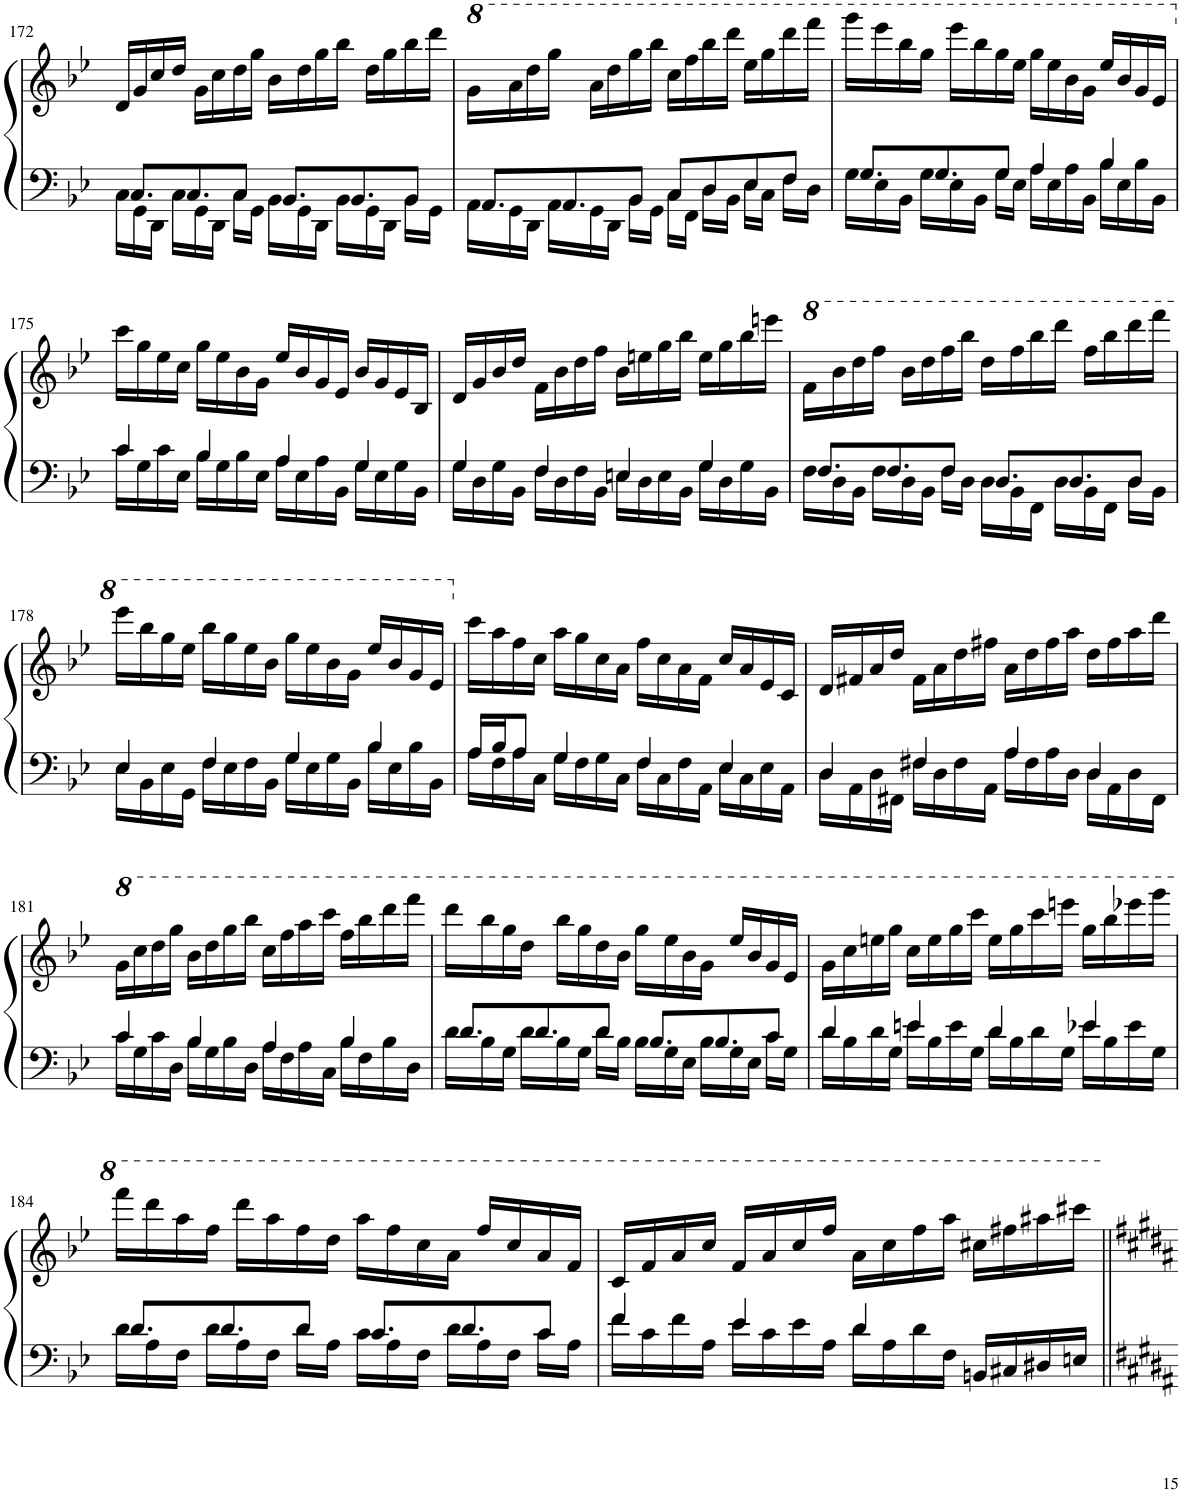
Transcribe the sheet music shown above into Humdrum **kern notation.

**kern	**kern
*part1	*part1
*staff2	*staff1
*I"Piano	*
*I'Pno.	*
!!LO:PB:g=z
*clefF4	*clefG2
*k[b-e-]	*k[b-e-]
*M4/4	*M4/4
=172	=172
*^	*
8.C/L	16C\LL	16d/LL
.	16GG\	16g/
.	16DD\JJ	16cc/
8.C/	16C\LL	16dd/JJ
.	16GG\	16g\LL
.	16DD\JJ	16cc\
8C/J	16C\LL	16dd\
.	16GG\JJ	16gg\JJ
8.BB-/L	16BB-\LL	16b-\LL
.	16GG\	16dd\
.	16DD\JJ	16gg\
8.BB-/	16BB-\LL	16bb-\JJ
.	16GG\	16dd\LL
.	16DD\JJ	16gg\
8BB-/J	16BB-\LL	16bb-\
.	16GG\JJ	16ddd\JJ
=173	=173	=173
*	*	*8va
8.AA/L	16AA\LL	16gg\LL
.	16GG\	16aa\
.	16DD\JJ	16ddd\
8.AA/	16AA\LL	16ggg\JJ
.	16GG\	16aa\LL
.	16DD\JJ	16ddd\
8BB-/J	16BB-\LL	16ggg\
.	16GG\JJ	16bbb-\JJ
8C/L	16C\LL	16ccc\LL
.	16FF\JJ	16fff\
8D/	16D\LL	16bbb-\
.	16BB-\JJ	16dddd\JJ
8E-/	16E-\LL	16eee-\LL
.	16C\JJ	16ggg\
8F/J	16F\LL	16dddd\
.	16D\JJ	16ffff\JJ
=174	=174	=174
8.G/L	16G\LL	16gggg\LL
.	16E-\	16eeee-\
.	16BB-\JJ	16bbb-\
8.G/	16G\LL	16ggg\JJ
.	16E-\	16eeee-\LL
.	16BB-\JJ	16bbb-\
8G/J	16G\LL	16ggg\
.	16E-\JJ	16eee-\JJ
4A/	16A\LL	16ggg\LL
.	16E-\	16eee-\
.	16A\	16bb-\
.	16BB-\JJ	16gg\JJ
4B-/	16B-\LL	16eee-/LL
.	16E-\	16bb-/
.	16B-\	16gg/
.	16BB-\JJ	16ee-/JJ
!!LO:LB:g=z
=175	=175	=175
*	*	*X8va
4c/	16c\LL	16ccc\LL
.	16G\	16gg\
.	16c\	16ee-\
.	16E-\JJ	16cc\JJ
4B-/	16B-\LL	16gg\LL
.	16G\	16ee-\
.	16B-\	16b-\
.	16E-\JJ	16g\JJ
4A/	16A\LL	16ee-/LL
.	16E-\	16b-/
.	16A\	16g/
.	16BB-\JJ	16e-/JJ
4G/	16G\LL	16b-/LL
.	16E-\	16g/
.	16G\	16e-/
.	16BB-\JJ	16B-/JJ
=176	=176	=176
4G/	16G\LL	16d/LL
.	16D\	16g/
.	16G\	16b-/
.	16BB-\JJ	16dd/JJ
4F/	16F\LL	16f\LL
.	16D\	16b-\
.	16F\	16dd\
.	16BB-\JJ	16ff\JJ
4En/	16E\LL	16b-\LL
.	16D\	16een\
.	16E\	16gg\
.	16BB-\JJ	16bb-\JJ
4G/	16G\LL	16ee\LL
.	16D\	16gg\
.	16G\	16bb-\
.	16BB-\JJ	16eeen\JJ
=177	=177	=177
*	*	*8va
8.F/L	16F\LL	16ff\LL
.	16D\	16bb-\
.	16BB-\JJ	16ddd\
8.F/	16F\LL	16fff\JJ
.	16D\	16bb-\LL
.	16BB-\JJ	16ddd\
8F/J	16F\LL	16fff\
.	16D\JJ	16bbb-\JJ
8.D/L	16D\LL	16ddd\LL
.	16BB-\	16fff\
.	16FF\JJ	16bbb-\
8.D/	16D\LL	16dddd\JJ
.	16BB-\	16fff\LL
.	16FF\JJ	16bbb-\
8D/J	16D\LL	16dddd\
.	16BB-\JJ	16ffff\JJ
!!LO:LB:g=z
=178	=178	=178
4E-/	16E-\LL	16eeee-\LL
.	16BB-\	16bbb-\
.	16E-\	16ggg\
.	16GG\JJ	16eee-\JJ
4F/	16F\LL	16bbb-\LL
.	16E-\	16ggg\
.	16F\	16eee-\
.	16BB-\JJ	16bb-\JJ
4G/	16G\LL	16ggg\LL
.	16E-\	16eee-\
.	16G\	16bb-\
.	16BB-\JJ	16gg\JJ
4B-/	16B-\LL	16eee-/LL
.	16E-\	16bb-/
.	16B-\	16gg/
.	16BB-\JJ	16ee-/JJ
=179	=179	=179
*	*	*X8va
16A/LL	16A\LL	16ccc\LL
16B-/J	16F\	16aa\
8A/J	16A\	16ff\
.	16C\JJ	16cc\JJ
4G/	16G\LL	16aa\LL
.	16F\	16gg\
.	16G\	16cc\
.	16C\JJ	16a\JJ
4F/	16F\LL	16ff\LL
.	16C\	16cc\
.	16F\	16a\
.	16AA\JJ	16f\JJ
4E-/	16E-\LL	16cc/LL
.	16C\	16a/
.	16E-\	16e-/
.	16AA\JJ	16c/JJ
=180	=180	=180
4D/	16D\LL	16d/LL
.	16AA\	16f#X/
.	16D\	16a/
.	16FF#X\JJ	16dd/JJ
4F#X/	16F#\LL	16f#\LL
.	16D\	16a\
.	16F#\	16dd\
.	16AA\JJ	16ff#X\JJ
4A/	16A\LL	16a\LL
.	16F#\	16dd\
.	16A\	16ff#\
.	16D\JJ	16aa\JJ
4D/	16D\LL	16dd\LL
.	16AA\	16ff#\
.	16D\	16aa\
.	16FF#\JJ	16ddd\JJ
!!LO:LB:g=z
=181	=181	=181
4c/	16c\LL	16gg\LL
.	16G\	16ccc\
.	16c\	16ddd\
.	16D\JJ	16ggg\JJ
4B-/	16B-\LL	16bb-\LL
.	16G\	16ddd\
.	16B-\	16ggg\
.	16D\JJ	16bbb-\JJ
4A/	16A\LL	16ccc\LL
.	16F\	16fff\
.	16A\	16aaa\
.	16C\JJ	16cccc\JJ
4B-/	16B-\LL	16fff\LL
.	16F\	16bbb-\
.	16B-\	16dddd\
.	16D\JJ	16ffff\JJ
=182	=182	=182
8.d/L	16d\LL	16dddd\LL
.	16B-\	16bbb-\
.	16G\JJ	16ggg\
8.d/	16d\LL	16ddd\JJ
.	16B-\	16bbb-\LL
.	16G\JJ	16ggg\
8d/J	16d\LL	16ddd\
.	16B-\JJ	16bb-\JJ
8.B-/L	16B-\LL	16ggg\LL
.	16G\	16eee-\
.	16E-\JJ	16bb-\
8.B-/	16B-\LL	16gg\JJ
.	16G\	16eee-/LL
.	16E-\JJ	16bb-/
8c/J	16c\LL	16gg/
.	16G\JJ	16ee-/JJ
=183	=183	=183
4d/	16d\LL	16gg\LL
.	16B-\	16ccc\
.	16d\	16eeen\
.	16G\JJ	16ggg\JJ
4en/	16e\LL	16ccc\LL
.	16B-\	16eee\
.	16e\	16ggg\
.	16G\JJ	16cccc\JJ
4d/	16d\LL	16eee\LL
.	16B-\	16ggg\
.	16d\	16cccc\
.	16G\JJ	16eeeen\JJ
4e-X/	16e-\LL	16ggg\LL
.	16B-\	16bbb-\
.	16e-\	16eeee-X\
.	16G\JJ	16gggg\JJ
!!LO:LB:g=z
=184	=184	=184
8.d/L	16d\LL	16ffff\LL
.	16A\	16dddd\
.	16F\JJ	16aaa\
8.d/	16d\LL	16fff\JJ
.	16A\	16dddd\LL
.	16F\JJ	16aaa\
8d/J	16d\LL	16fff\
.	16A\JJ	16ddd\JJ
8.c/L	16c\LL	16aaa\LL
.	16A\	16fff\
.	16F\JJ	16ccc\
8.d/	16d\LL	16aa\JJ
.	16A\	16fff/LL
.	16F\JJ	16ccc/
8c/J	16c\LL	16aa/
.	16A\JJ	16ff/JJ
=185	=185	=185
4f/	16f\LL	16cc/LL
.	16c\	16ff/
.	16f\	16aa/
.	16A\JJ	16ccc/JJ
4e-/	16e-\LL	16ff/LL
.	16c\	16aa/
.	16e-\	16ccc/
.	16A\JJ	16fff/JJ
4d/	16d\LL	16aa\LL
.	16A\	16ccc\
.	16d\	16fff\
.	16F\JJ	16aaa\JJ
16BBn/LL	4ryy	16ccc#X\LL
16C#X/	.	16fff#X\
16D#X/	.	16aaa#X\
16En/JJ	.	16cccc#X\JJ
*v	*v	*
=||	=||
*-	*-
